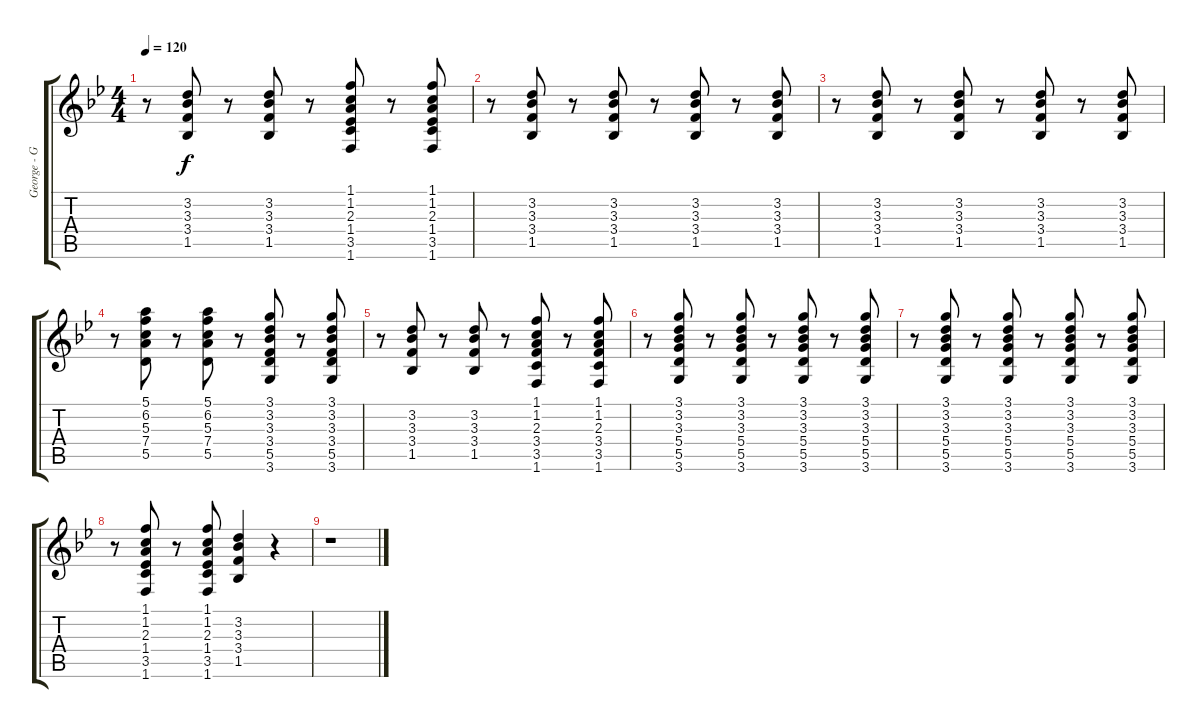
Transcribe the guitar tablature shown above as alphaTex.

\track ("George - Gibson J-200" "George - G") {instrument acousticguitarsteel}
\staff {score tabs}
\tuning (E4 B3 G3 D3 A2 E2) {hide}
\ts (4 4)
\tempo 120
\clef g2
\ks bb
r.8{dy f} (3.2 3.3 3.4 1.5).8 r.8 (3.2 3.3 3.4 1.5).8 r.8 (1.1 1.2 2.3 1.4 3.5 1.6).8 r.8 (1.1 1.2 2.3 1.4 3.5 1.6).8 |
r.8 (3.2 3.3 3.4 1.5).8 r.8 (3.2 3.3 3.4 1.5).8 r.8 (3.2 3.3 3.4 1.5).8 r.8 (3.2 3.3 3.4 1.5).8 |
r.8 (3.2 3.3 3.4 1.5).8 r.8 (3.2 3.3 3.4 1.5).8 r.8 (3.2 3.3 3.4 1.5).8 r.8 (3.2 3.3 3.4 1.5).8 |
r.8 (5.1 6.2 5.3 7.4 5.5).8 r.8 (5.1 6.2 5.3 7.4 5.5).8 r.8 (3.1 3.2 3.3 3.4 5.5 3.6).8 r.8 (3.1 3.2 3.3 3.4 5.5 3.6).8 |
r.8 (3.2 3.3 3.4 1.5).8 r.8 (3.2 3.3 3.4 1.5).8 r.8 (1.1 1.2 2.3 3.4 3.5 1.6).8 r.8 (1.1 1.2 2.3 3.4 3.5 1.6).8 |
r.8 (3.1 3.2 3.3 5.4 5.5 3.6).8 r.8 (3.1 3.2 3.3 5.4 5.5 3.6).8 r.8 (3.1 3.2 3.3 5.4 5.5 3.6).8 r.8 (3.1 3.2 3.3 5.4 5.5 3.6).8 |
r.8 (3.1 3.2 3.3 5.4 5.5 3.6).8 r.8 (3.1 3.2 3.3 5.4 5.5 3.6).8 r.8 (3.1 3.2 3.3 5.4 5.5 3.6).8 r.8 (3.1 3.2 3.3 5.4 5.5 3.6).8 |
r.8 (1.1 1.2 2.3 1.4 3.5 1.6).8 r.8 (1.1 1.2 2.3 1.4 3.5 1.6).8 (3.2 3.3 3.4 1.5).4 r.4 |
r.1
